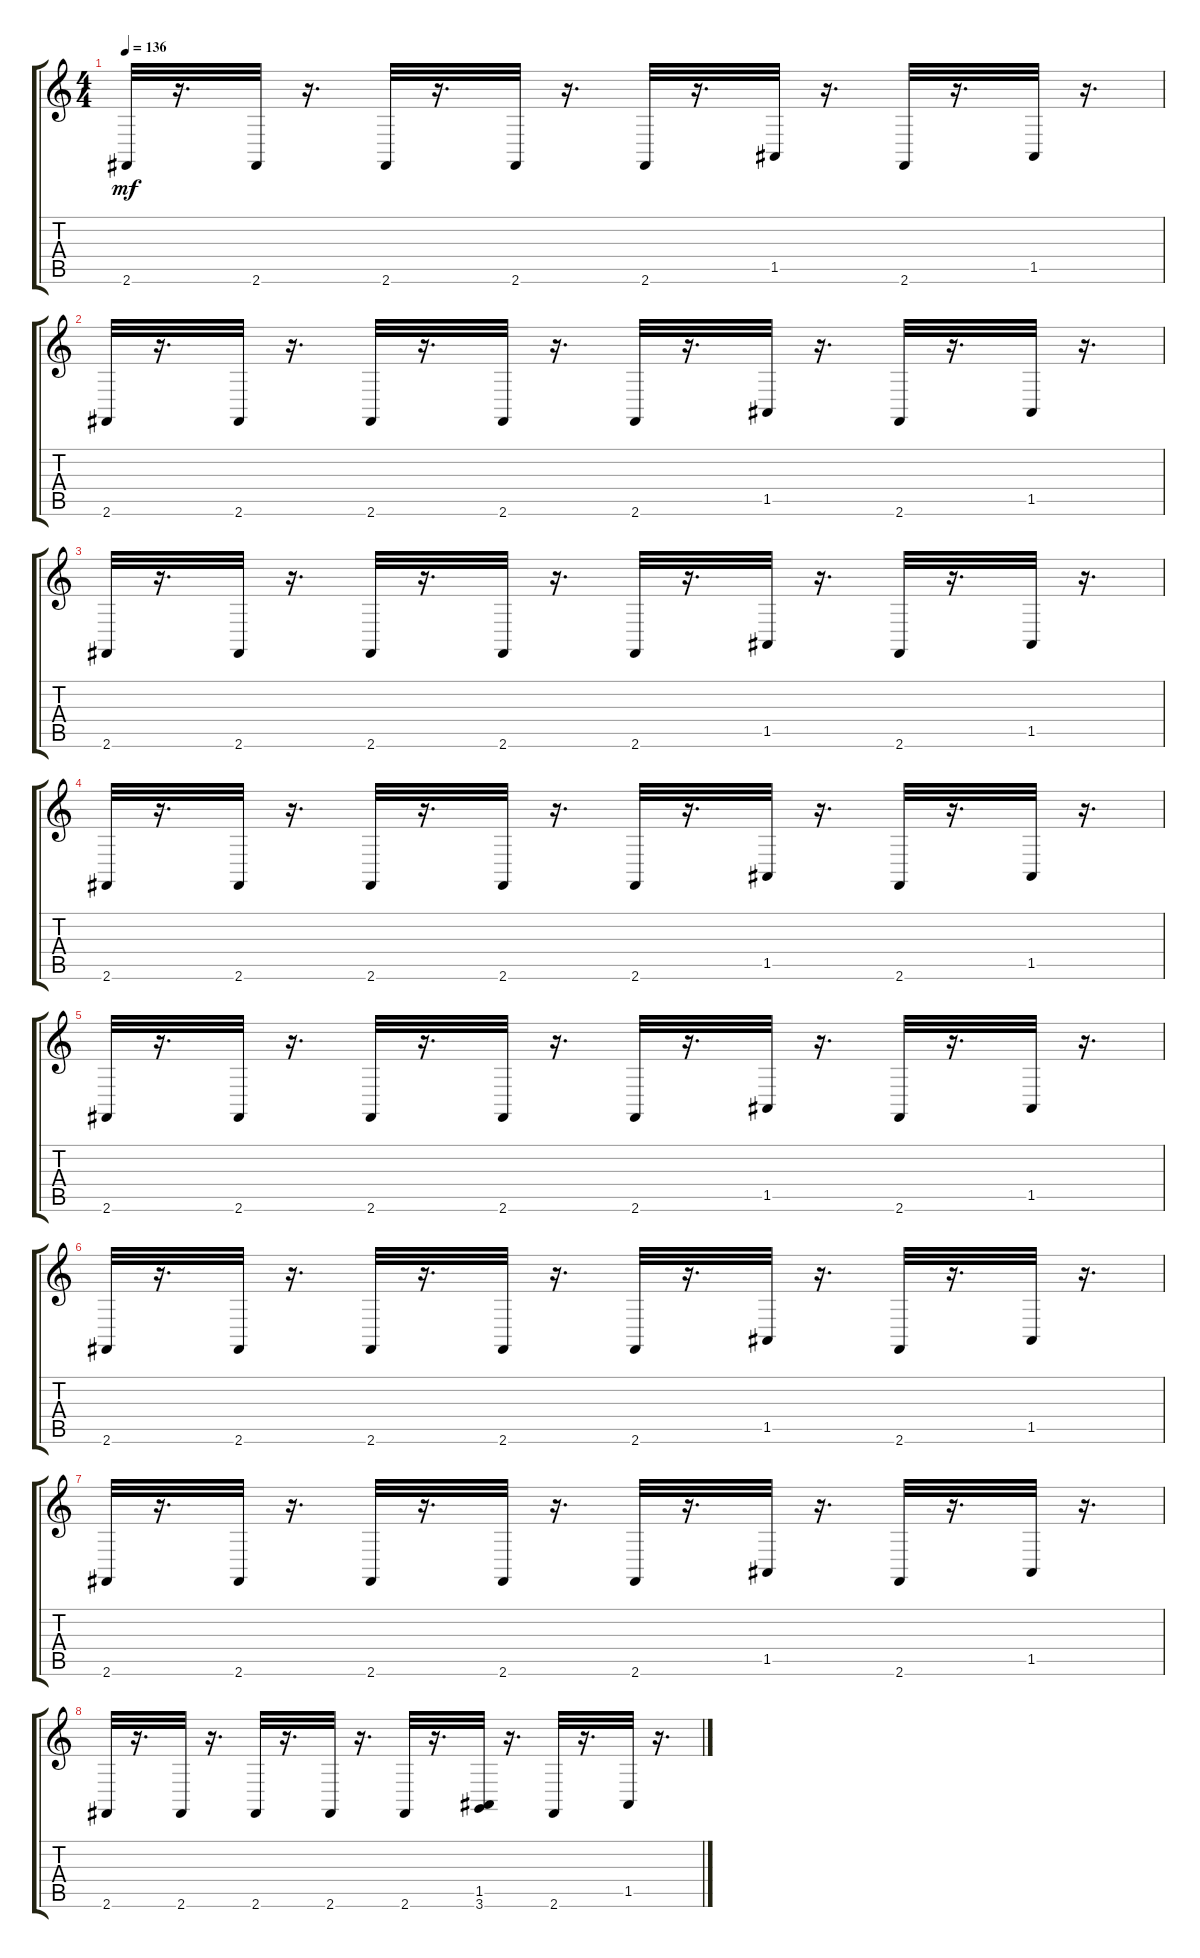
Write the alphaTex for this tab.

\track "" {instrument drawbarorgan}
\staff {score tabs}
\tuning (E4 B3 G3 D3 A2 E2) {hide}
\ts (4 4)
\tempo 136
\clef g2
\ks c
2.6.32{dy mf} r.16{d} 2.6.32 r.16{d} 2.6.32 r.16{d} 2.6.32 r.16{d} 2.6.32 r.16{d} 1.5.32 r.16{d} 2.6.32 r.16{d} 1.5.32 r.16{d} |
2.6.32 r.16{d} 2.6.32 r.16{d} 2.6.32 r.16{d} 2.6.32 r.16{d} 2.6.32 r.16{d} 1.5.32 r.16{d} 2.6.32 r.16{d} 1.5.32 r.16{d} |
2.6.32 r.16{d} 2.6.32 r.16{d} 2.6.32 r.16{d} 2.6.32 r.16{d} 2.6.32 r.16{d} 1.5.32 r.16{d} 2.6.32 r.16{d} 1.5.32 r.16{d} |
2.6.32 r.16{d} 2.6.32 r.16{d} 2.6.32 r.16{d} 2.6.32 r.16{d} 2.6.32 r.16{d} 1.5.32 r.16{d} 2.6.32 r.16{d} 1.5.32 r.16{d} |
2.6.32 r.16{d} 2.6.32 r.16{d} 2.6.32 r.16{d} 2.6.32 r.16{d} 2.6.32 r.16{d} 1.5.32 r.16{d} 2.6.32 r.16{d} 1.5.32 r.16{d} |
2.6.32 r.16{d} 2.6.32 r.16{d} 2.6.32 r.16{d} 2.6.32 r.16{d} 2.6.32 r.16{d} 1.5.32 r.16{d} 2.6.32 r.16{d} 1.5.32 r.16{d} |
2.6.32 r.16{d} 2.6.32 r.16{d} 2.6.32 r.16{d} 2.6.32 r.16{d} 2.6.32 r.16{d} 1.5.32 r.16{d} 2.6.32 r.16{d} 1.5.32 r.16{d} |
2.6.32 r.16{d} 2.6.32 r.16{d} 2.6.32 r.16{d} 2.6.32 r.16{d} 2.6.32 r.16{d} (1.5 3.6).32 r.16{d} 2.6.32 r.16{d} 1.5.32 r.16{d}
